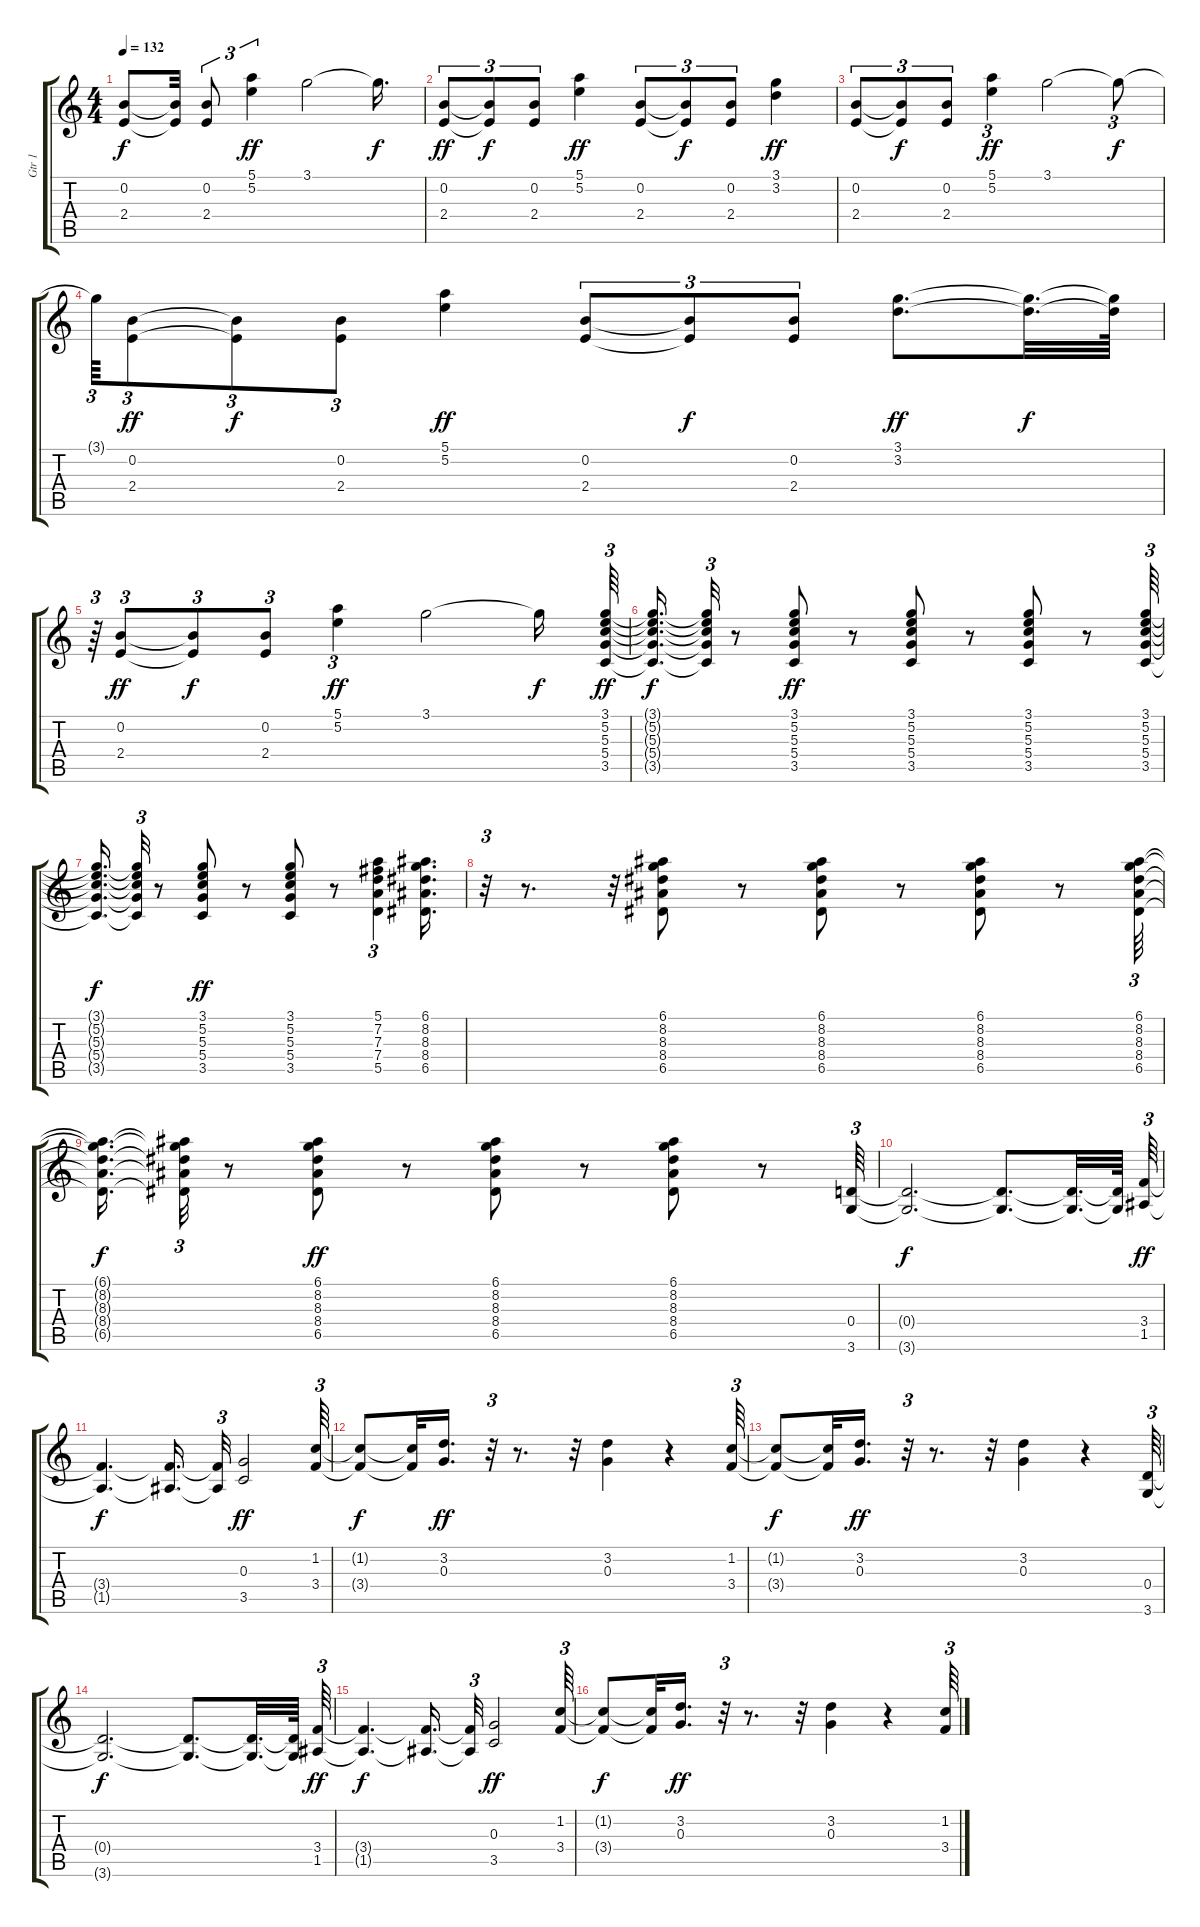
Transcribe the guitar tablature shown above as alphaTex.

\track ("Gtr 1" "Gtr 1") {instrument distortionguitar}
\staff {score tabs}
\tuning (E4 B3 G3 D3 A2 E2) {hide}
\ts (4 4)
\tempo 132
\clef g2
\ks c
(0.2{t} 2.4{t}).8{dy f} (0.2{t} 2.4{t}).32 (0.2 2.4).8{tu (3 2)} (5.1 5.2).4{tu (3 2) dy ff} 3.1.2 3.1{t}.16{d dy f} |
(0.2 2.4).8{tu (3 2) dy ff} (0.2{t} 2.4{t}).8{tu (3 2) dy f} (0.2 2.4).8{tu (3 2)} (5.1 5.2).4{dy ff} (0.2 2.4).8{tu (3 2)} (0.2{t} 2.4{t}).8{tu (3 2) dy f} (0.2 2.4).8{tu (3 2)} (3.1 3.2).4{dy ff} |
(0.2 2.4).8{tu (3 2)} (0.2{t} 2.4{t}).8{tu (3 2) dy f} (0.2 2.4).8{tu (3 2)} (5.1 5.2).4{tu (3 2) dy ff} 3.1.2 3.1{t}.8{tu (3 2) dy f} |
3.1{t}.64{tu (3 2)} (0.2 2.4).8{tu (3 2) dy ff} (0.2{t} 2.4{t}).8{tu (3 2) dy f} (0.2 2.4).8{tu (3 2)} (5.1 5.2).4{dy ff} (0.2 2.4).8{tu (3 2)} (0.2{t} 2.4{t}).8{tu (3 2) dy f} (0.2 2.4).8{tu (3 2)} (3.1 3.2).8{d dy ff} (3.1{t} 3.2{t}).32{d dy f} (3.1{t} 3.2{t}).64 |
r.64{tu (3 2)} (0.2 2.4).8{tu (3 2) dy ff} (0.2{t} 2.4{t}).8{tu (3 2) dy f} (0.2 2.4).8{tu (3 2)} (5.1 5.2).4{tu (3 2) dy ff} 3.1.2 3.1{t}.16{dy f} (3.1 5.2 5.3 5.4 3.5).64{tu (3 2) dy ff} |
(3.1{t} 5.2{t} 5.3{t} 5.4{t} 3.5{t}).16{d dy f} (3.1{t} 5.2{t} 5.3{t} 5.4{t} 3.5{t}).32{tu (3 2)} r.8 (3.1 5.2 5.3 5.4 3.5).8{dy ff} r.8 (3.1 5.2 5.3 5.4 3.5).8 r.8 (3.1 5.2 5.3 5.4 3.5).8 r.8 (3.1 5.2 5.3 5.4 3.5).64{tu (3 2)} |
(3.1{t} 5.2{t} 5.3{t} 5.4{t} 3.5{t}).16{d dy f} (3.1{t} 5.2{t} 5.3{t} 5.4{t} 3.5{t}).32{tu (3 2)} r.8 (3.1 5.2 5.3 5.4 3.5).8{dy ff} r.8 (3.1 5.2 5.3 5.4 3.5).8 r.8 (5.1 7.2 7.3 7.4 5.5).4{tu (3 2)} (6.1 8.2 8.3 8.4 6.5).16{d} |
r.32{tu (3 2)} r.8{d} r.32 (6.1 8.2 8.3 8.4 6.5).8 r.8 (6.1 8.2 8.3 8.4 6.5).8 r.8 (6.1 8.2 8.3 8.4 6.5).8 r.8 (6.1 8.2 8.3 8.4 6.5).64{tu (3 2)} |
(6.1{t} 8.2{t} 8.3{t} 8.4{t} 6.5{t}).16{d dy f} (6.1{t} 8.2{t} 8.3{t} 8.4{t} 6.5{t}).32{tu (3 2)} r.8 (6.1 8.2 8.3 8.4 6.5).8{dy ff} r.8 (6.1 8.2 8.3 8.4 6.5).8 r.8 (6.1 8.2 8.3 8.4 6.5).8 r.8 (0.4 3.6).64{tu (3 2)} |
(0.4{t} 3.6{t}).2{d dy f} (0.4{t} 3.6{t}).8{d} (0.4{t} 3.6{t}).32{d} (0.4{t} 3.6{t}).64 (3.4 1.5).64{tu (3 2) dy ff} |
(3.4{t} 1.5{t}).4{d dy f} (3.4{t} 1.5{t}).16{d} (3.4{t} 1.5{t}).32{tu (3 2)} (0.3 3.5).2{dy ff} (1.2 3.4).64{tu (3 2)} |
(1.2{t} 3.4{t}).8{dy f} (1.2{t} 3.4{t}).32 (3.2 0.3).16{d dy ff} r.32{tu (3 2)} r.8{d} r.32 (3.2 0.3).4 r.4 (1.2 3.4).64{tu (3 2)} |
(1.2{t} 3.4{t}).8{dy f} (1.2{t} 3.4{t}).32 (3.2 0.3).16{d dy ff} r.32{tu (3 2)} r.8{d} r.32 (3.2 0.3).4 r.4 (0.4 3.6).64{tu (3 2)} |
(0.4{t} 3.6{t}).2{d dy f} (0.4{t} 3.6{t}).8{d} (0.4{t} 3.6{t}).32{d} (0.4{t} 3.6{t}).64 (3.4 1.5).64{tu (3 2) dy ff} |
(3.4{t} 1.5{t}).4{d dy f} (3.4{t} 1.5{t}).16{d} (3.4{t} 1.5{t}).32{tu (3 2)} (0.3 3.5).2{dy ff} (1.2 3.4).64{tu (3 2)} |
(1.2{t} 3.4{t}).8{dy f} (1.2{t} 3.4{t}).32 (3.2 0.3).16{d dy ff} r.32{tu (3 2)} r.8{d} r.32 (3.2 0.3).4 r.4 (1.2 3.4).64{tu (3 2)}
